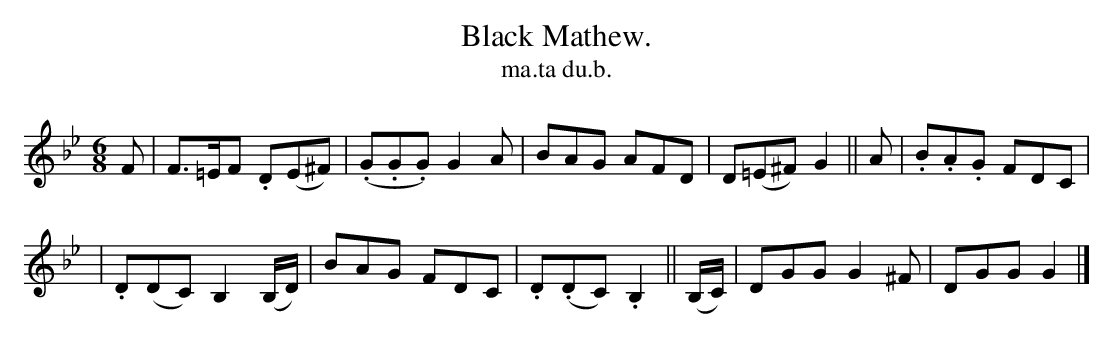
X:1
T:Black Mathew.
T:ma.ta du.b.
M:6/8
L:1/8
K:Gm
F | F>=EF .D(E^F) | (.G.G.G) G2 A | BAG AFD | D(=E^F) G2 || A | .B.A.G FDC |
| .D(DC) B,2 (B,/D/) | BAG FDC | .D(.DC).B,2 || (B,/C/) | DGG G2 ^F | DGG G2 |]
